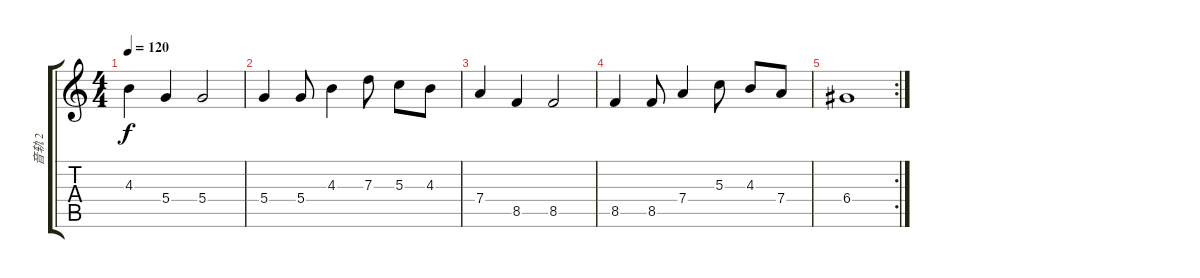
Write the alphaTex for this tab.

\track ("音轨 2" "音轨 2") {instrument acousticguitarsteel}
\staff {score tabs}
\tuning (E4 B3 G3 D3 A2 E2) {hide}
\ts (4 4)
\tempo 120
\clef g2
\ks c
4.3.4{dy f} 5.4.4 5.4.2 |
5.4.4 5.4.8 4.3.4 7.3.8 5.3.8 4.3.8 |
7.4.4 8.5.4 8.5.2 |
8.5.4 8.5.8 7.4.4 5.3.8 4.3.8 7.4.8 |
\rc 2
6.4.1
